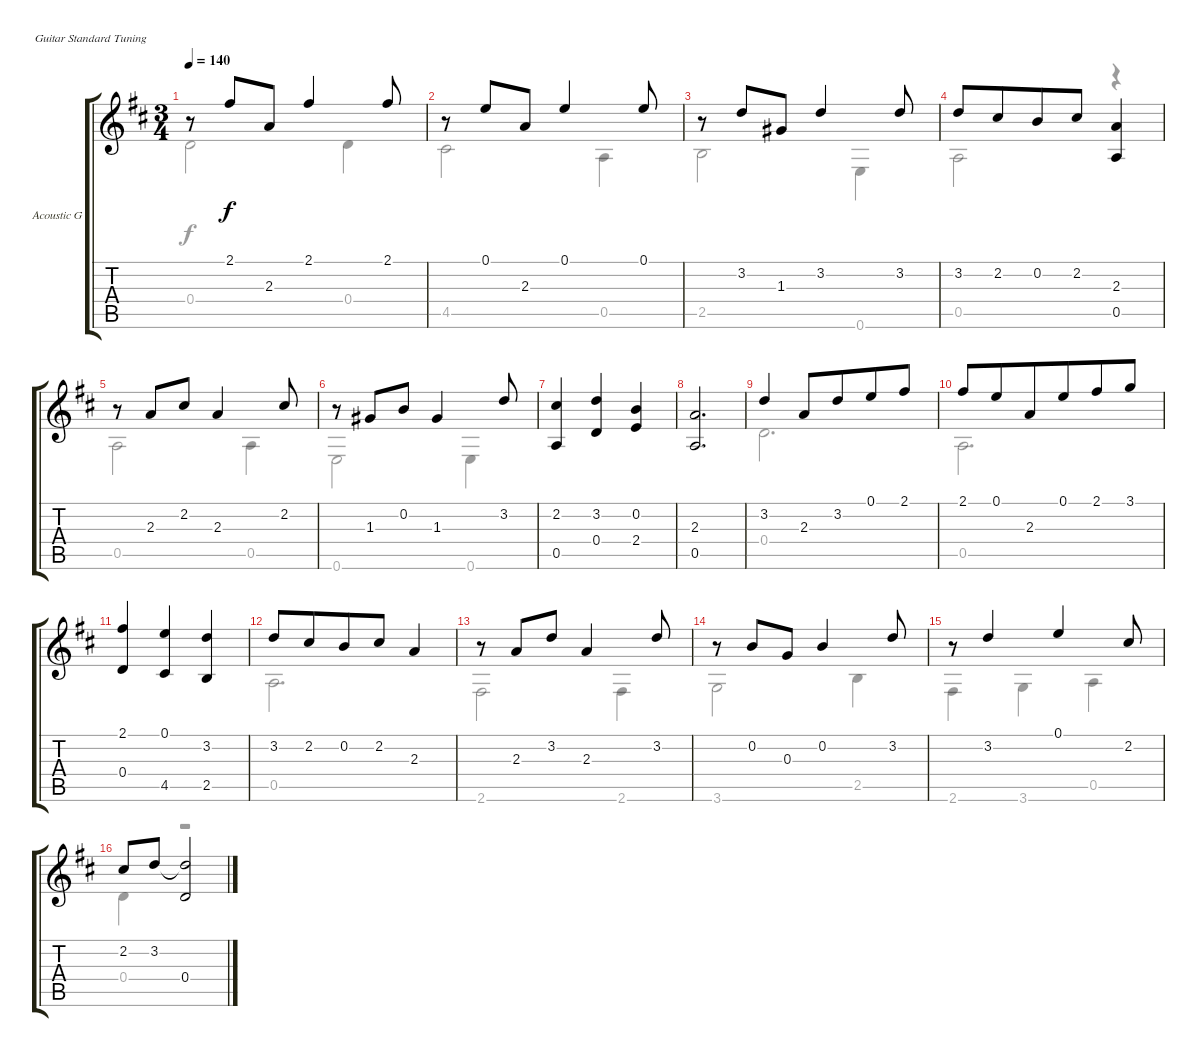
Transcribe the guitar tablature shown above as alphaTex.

\bracketExtendMode groupsimilarinstruments
\firstSystemTrackNameOrientation horizontal
\otherSystemsTrackNameOrientation horizontal
\track ("Acoustic Guitar" "Acoustic G") {instrument acousticguitarnylon}
\staff {score tabs}
\tuning (E4 B3 G3 D3 A2 E2)
\voice
\ts (3 4)
\tempo 140
\clef g2
\ks d
r.8{dy f} 2.1.8{beam merge} 2.3.8 2.1.4 2.1.8 |
r.8 0.1.8{beam merge} 2.3.8 0.1.4 0.1.8 |
r.8 3.2.8{beam merge} 1.3.8 3.2.4 3.2.8 |
3.2.8 2.2.8{beam merge} 0.2.8 2.2.8 (2.3 0.5).4 |
r.8 2.3.8{beam merge} 2.2.8 2.3.4 2.2.8 |
r.8 1.3.8{beam merge} 0.2.8 1.3.4 3.2.8 |
(2.2 0.5).4 (3.2 0.4).4 (0.2 2.4).4 |
(2.3 0.5).2{d} |
3.2.4 2.3.8 3.2.8{beam merge} 0.1.8 2.1.8 |
2.1.8 0.1.8{beam merge} 2.3.8{beam merge} 0.1.8{beam merge} 2.1.8 3.1.8 |
(2.1 0.4).4 (0.1 4.5).4 (3.2 2.5).4 |
3.2.8 2.2.8{beam merge} 0.2.8 2.2.8 2.3.4 |
r.8 2.3.8{beam merge} 3.2.8 2.3.4 3.2.8 |
r.8 0.2.8{beam merge} 0.3.8 0.2.4 3.2.8 |
r.8 3.2.4 0.1.4 2.2.8 |
2.2.8 3.2.8 (3.2{t} 0.4).2
\voice
\clef g2
\ottava regular
\simile none
\ks d
0.4.2{dy f} 0.4.4 |
4.5.2 0.5.4 |
2.5.2 0.6.4 |
0.5.2 r.4 |
0.5.2 0.5.4 |
0.6.2 0.6.4 |
|
|
0.4.2{d} |
0.5.2{d} |
|
0.5.2{d} |
2.6.2 2.6.4 |
3.6.2 2.5.4 |
2.6.4 3.6.4 0.5.4 |
0.4.4 r.2
